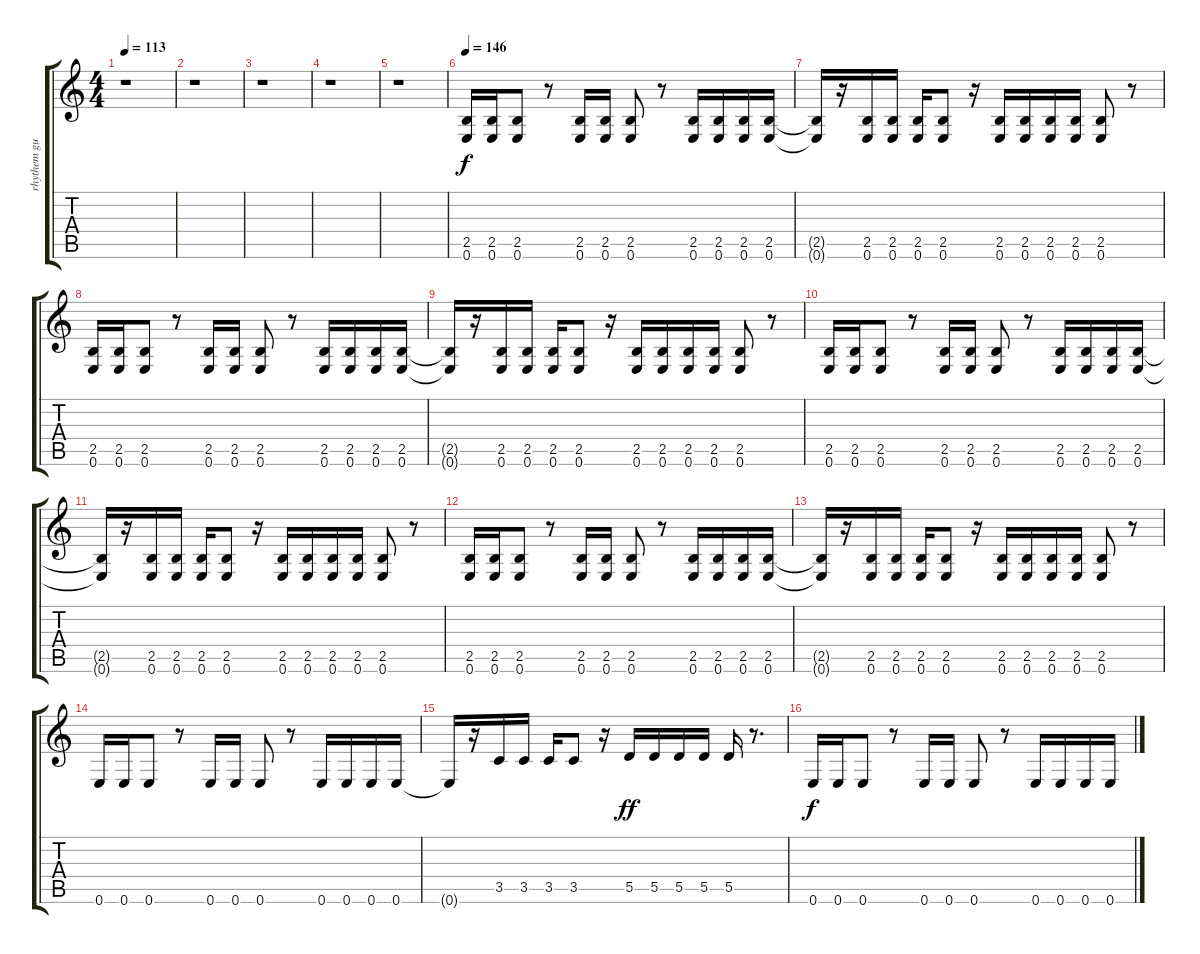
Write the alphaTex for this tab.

\track ("rhythem guitar" "rhythem gu") {instrument distortionguitar}
\staff {score tabs}
\tuning (E4 B3 G3 D3 A2 E2) {hide}
\ts (4 4)
\tempo 113
\clef g2
\ks c
r.1{dy f} |
r.1 |
r.1 |
r.1 |
r.1 |
\tempo 146
(2.5 0.6).16 (2.5 0.6).16 (2.5 0.6).8 r.8 (2.5 0.6).16 (2.5 0.6).16 (2.5 0.6).8 r.8 (2.5 0.6).16 (2.5 0.6).16 (2.5 0.6).16 (2.5 0.6).16 |
(2.5{t} 0.6{t}).16 r.16 (2.5 0.6).16 (2.5 0.6).16 (2.5 0.6).16 (2.5 0.6).8 r.16 (2.5 0.6).16 (2.5 0.6).16 (2.5 0.6).16 (2.5 0.6).16 (2.5 0.6).8 r.8 |
(2.5 0.6).16 (2.5 0.6).16 (2.5 0.6).8 r.8 (2.5 0.6).16 (2.5 0.6).16 (2.5 0.6).8 r.8 (2.5 0.6).16 (2.5 0.6).16 (2.5 0.6).16 (2.5 0.6).16 |
(2.5{t} 0.6{t}).16 r.16 (2.5 0.6).16 (2.5 0.6).16 (2.5 0.6).16 (2.5 0.6).8 r.16 (2.5 0.6).16 (2.5 0.6).16 (2.5 0.6).16 (2.5 0.6).16 (2.5 0.6).8 r.8 |
(2.5 0.6).16 (2.5 0.6).16 (2.5 0.6).8 r.8 (2.5 0.6).16 (2.5 0.6).16 (2.5 0.6).8 r.8 (2.5 0.6).16 (2.5 0.6).16 (2.5 0.6).16 (2.5 0.6).16 |
(2.5{t} 0.6{t}).16 r.16 (2.5 0.6).16 (2.5 0.6).16 (2.5 0.6).16 (2.5 0.6).8 r.16 (2.5 0.6).16 (2.5 0.6).16 (2.5 0.6).16 (2.5 0.6).16 (2.5 0.6).8 r.8 |
(2.5 0.6).16 (2.5 0.6).16 (2.5 0.6).8 r.8 (2.5 0.6).16 (2.5 0.6).16 (2.5 0.6).8 r.8 (2.5 0.6).16 (2.5 0.6).16 (2.5 0.6).16 (2.5 0.6).16 |
(2.5{t} 0.6{t}).16 r.16 (2.5 0.6).16 (2.5 0.6).16 (2.5 0.6).16 (2.5 0.6).8 r.16 (2.5 0.6).16 (2.5 0.6).16 (2.5 0.6).16 (2.5 0.6).16 (2.5 0.6).8 r.8 |
0.6.16 0.6.16 0.6.8 r.8 0.6.16 0.6.16 0.6.8 r.8 0.6.16 0.6.16 0.6.16 0.6.16 |
0.6{t}.16 r.16 3.5.16 3.5.16 3.5.16 3.5.8 r.16 5.5.16{dy ff} 5.5.16 5.5.16 5.5.16 5.5.16 r.8{d} |
0.6.16{dy f} 0.6.16 0.6.8 r.8 0.6.16 0.6.16 0.6.8 r.8 0.6.16 0.6.16 0.6.16 0.6.16
